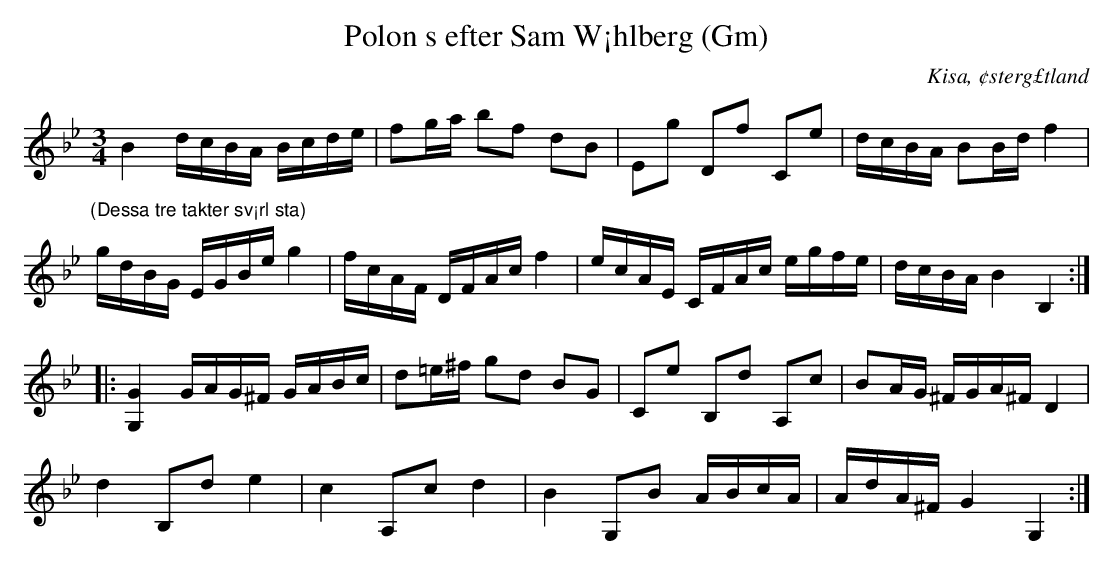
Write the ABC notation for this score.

X:1
T:Polon s efter Sam W¡hlberg (Gm)
O:Kisa, ¢sterg£tland
M:3/4
L:1/16
K:Gm
B4 dcBA Bcde | f2ga b2f2 d2B2 | E2g2 D2f2 C2e2 | dcBA B2Bd f4 |
"^(Dessa tre takter sv¡rl sta)"gdBG EGBe g4 | fcAF DFAc f4 | ecAE CFAc egfe | dcBA B4 B,4 ::
[GG,]4 GAG^F GABc | d2=e^f g2d2 B2G2 | C2e2 B,2d2 A,2c2 | B2AG ^FGA^F D4 |
d4 B,2d2 e4 | c4 A,2c2 d4 | B4 G,2B2 ABcA | AdA^F G4 G,4 :|
